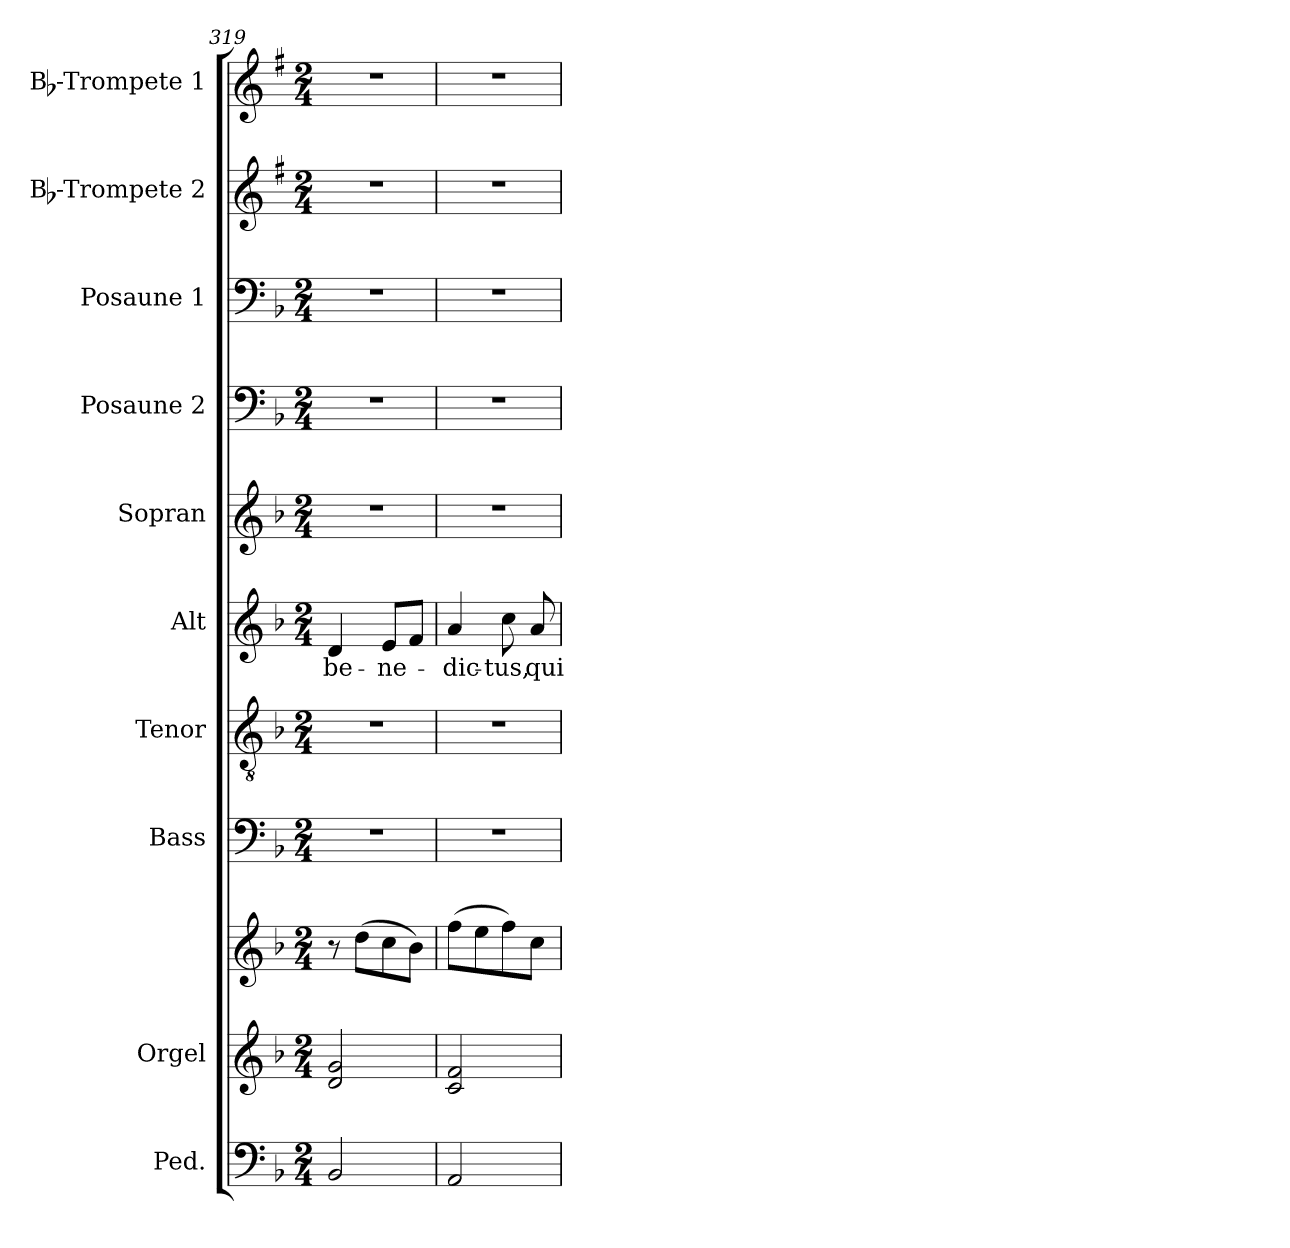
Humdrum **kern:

**kern	**kern	**kern	**kern	**kern	**kern	**text	**kern	**kern	**kern	**kern	**kern
*part10	*part9	*part9	*part8	*part7	*part6	*part6	*part5	*part4	*part3	*part2	*part1
*staff11	*staff10	*staff9	*staff8	*staff7	*staff6	*staff6	*staff5	*staff4	*staff3	*staff2	*staff1
*I"Ped.	*I"Orgel	*	*I"Bass	*I"Tenor	*I"Alt	*	*I"Sopran	*I"Posaune 2	*I"Posaune 1	*I"Bb-Trompete 2	*I"Bb-Trompete 1
*	*I'Org.	*	*I'B.	*I'T.	*I'A.	*	*I'S.	*I'Pos. 2	*I'Pos. 1	*I'Bb Trp. 2	*I'Bb Trp. 1
!!LO:PB:g=z
*clefF4	*clefG2	*clefG2	*clefF4	*clefGv2	*clefG2	*	*clefG2	*clefF4	*clefF4	*clefG2	*clefG2
*ITrd7c12	*	*	*	*	*	*	*	*	*	*ITrd1c2	*ITrd1c2
*k[b-]	*k[b-]	*k[b-]	*k[b-]	*k[b-]	*k[b-]	*	*k[b-]	*k[b-]	*k[b-]	*k[b-]	*k[b-]
*F:	*F:	*F:	*F:	*F:	*F:	*	*F:	*F:	*F:	*F:	*F:
*M2/4	*M2/4	*M2/4	*M2/4	*M2/4	*M2/4	*	*M2/4	*M2/4	*M2/4	*M2/4	*M2/4
=319	=319	=319	=319	=319	=319	=319	=319	=319	=319	=319	=319
!	!	!	!	!	!	!LO:LY:b	!	!	!	!	!
2BBB-/	2d/ 2g/	8r	2r	2r	4d/	be-	2r	2r	2r	2r	2r
.	.	(>8dd\L	.	.	.	.	.	.	.	.	.
!	!	!	!	!	!	!LO:LY:b	!	!	!	!	!
.	.	8cc\	.	.	8e/L	-ne-	.	.	.	.	.
.	.	8b-\J)	.	.	8f/J	.	.	.	.	.	.
=320	=320	=320	=320	=320	=320	=320	=320	=320	=320	=320	=320
!	!	!	!	!	!	!LO:LY:b	!	!	!	!	!
2AAA/	2c/ 2f/	(>8ff\L	2r	2r	4a/	-dic-	2r	2r	2r	2r	2r
.	.	8ee\	.	.	.	.	.	.	.	.	.
!	!	!	!	!	!	!LO:LY:b	!	!	!	!	!
.	.	8ff\)	.	.	8cc\	-tus,	.	.	.	.	.
!	!	!	!	!	!	!LO:LY:b	!	!	!	!	!
.	.	8cc\J	.	.	8a/	qui	.	.	.	.	.
=	=	=	=	=	=	=	=	=	=	=	=
*-	*-	*-	*-	*-	*-	*-	*-	*-	*-	*-	*-
